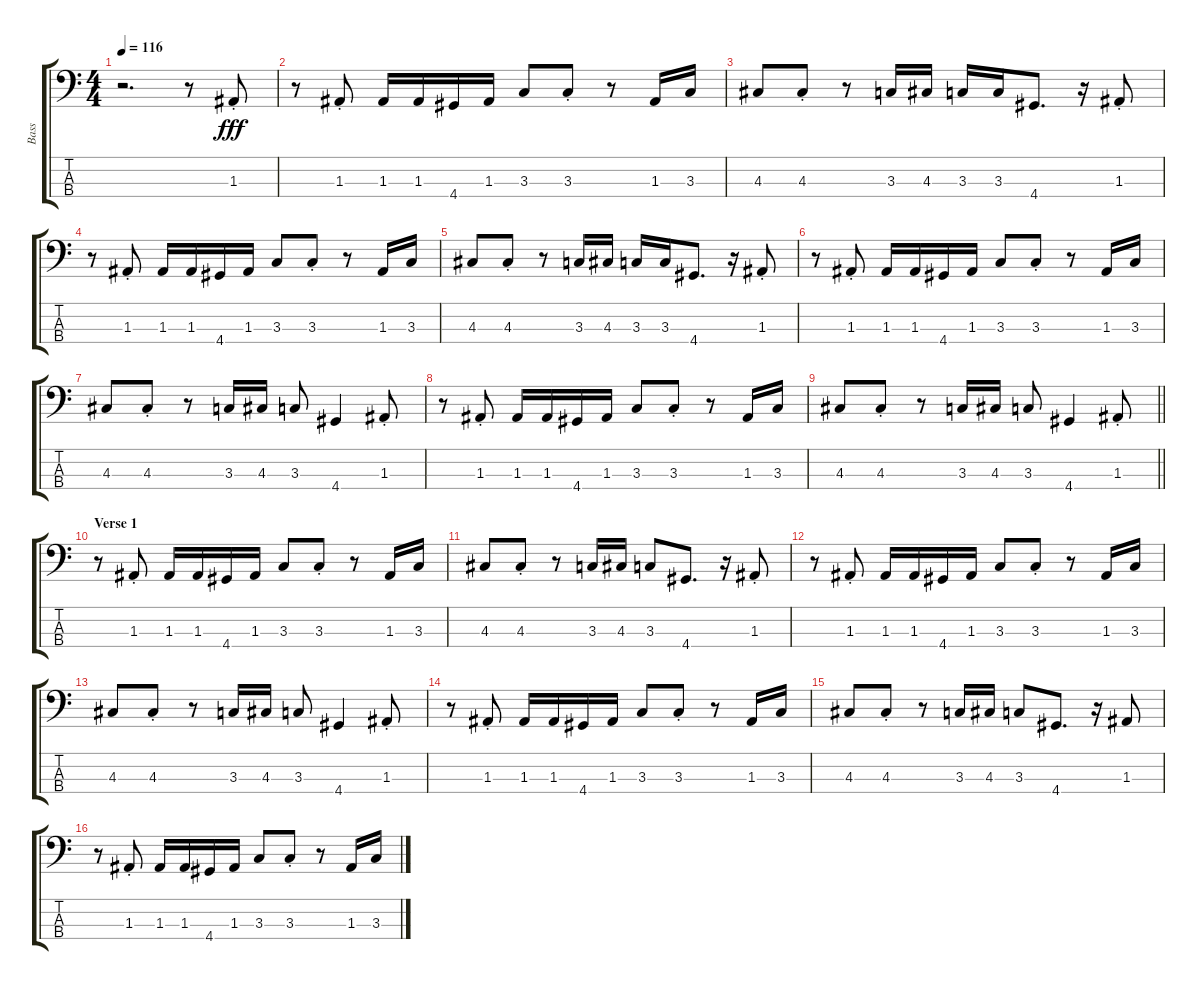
\track ("Bass" "Bass") {instrument slapbass1}
\staff {score tabs}
\tuning (G2 D2 A1 E1) {hide}
\ts (4 4)
\tempo 116
\clef f4
\ks c
r.2{d dy fff instrument slapbass1} r.8 1.3{st}.8 |
r.8 1.3{st}.8 1.3.16 1.3.16 4.4.16 1.3.16 3.3.8 3.3{st}.8 r.8 1.3.16 3.3.16 |
4.3.8 4.3{st}.8 r.8 3.3.16 4.3.16 3.3.16 3.3.16 4.4.8{d} r.16 1.3{st}.8 |
r.8 1.3{st}.8 1.3.16 1.3.16 4.4.16 1.3.16 3.3.8 3.3{st}.8 r.8 1.3.16 3.3.16 |
4.3.8 4.3{st}.8 r.8 3.3.16 4.3.16 3.3.16 3.3.16 4.4.8{d} r.16 1.3{st}.8 |
r.8 1.3{st}.8 1.3.16 1.3.16 4.4.16 1.3.16 3.3.8 3.3{st}.8 r.8 1.3.16 3.3.16 |
4.3.8 4.3{st}.8 r.8 3.3.16 4.3.16 3.3.8 4.4.4 1.3{st}.8 |
r.8 1.3{st}.8 1.3.16 1.3.16 4.4.16 1.3.16 3.3.8 3.3{st}.8 r.8 1.3.16 3.3.16 |
\barLineRight lightlight
4.3.8 4.3{st}.8 r.8 3.3.16 4.3.16 3.3.8 4.4.4 1.3{st}.8 |
\section ("" "Verse 1")
r.8 1.3{st}.8 1.3.16 1.3.16 4.4.16 1.3.16 3.3.8 3.3{st}.8 r.8 1.3.16 3.3.16 |
4.3.8 4.3{st}.8 r.8 3.3.16 4.3.16 3.3.8 4.4.8{d} r.16 1.3{st}.8 |
r.8 1.3{st}.8 1.3.16 1.3.16 4.4.16 1.3.16 3.3.8 3.3{st}.8 r.8 1.3.16 3.3.16 |
4.3.8 4.3{st}.8 r.8 3.3.16 4.3.16 3.3.8 4.4.4 1.3{st}.8 |
r.8 1.3{st}.8 1.3.16 1.3.16 4.4.16 1.3.16 3.3.8 3.3{st}.8 r.8 1.3.16 3.3.16 |
4.3.8 4.3{st}.8 r.8 3.3.16 4.3.16 3.3.8 4.4.8{d} r.16 1.3.8 |
r.8 1.3{st}.8 1.3.16 1.3.16 4.4.16 1.3.16 3.3.8 3.3{st}.8 r.8 1.3.16 3.3.16
